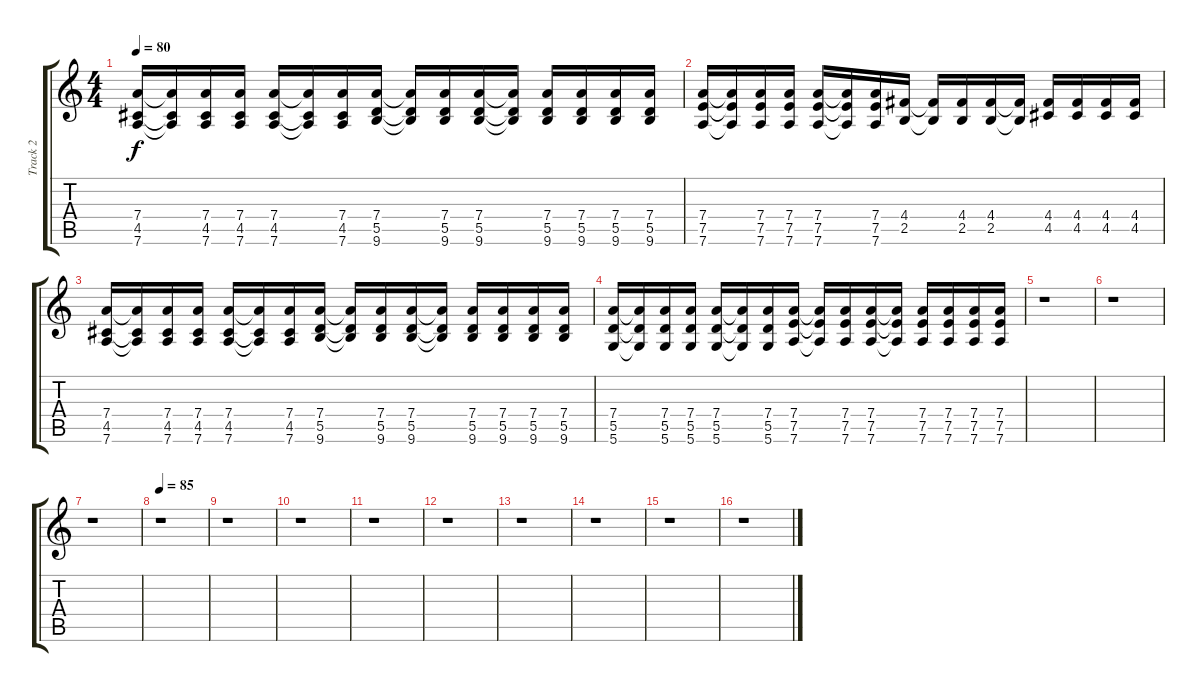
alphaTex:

\track ("Track 2" "Track 2") {instrument distortionguitar}
\staff {score tabs}
\tuning (E4 B3 G3 D3 A2 D2) {hide}
\ts (4 4)
\tempo 80
\clef g2
\ks c
(7.4 4.5 7.6).16{dy f} (7.4{t} 4.5{t} 7.6{t}).16 (7.4 4.5 7.6).16 (7.4 4.5 7.6).16 (7.4 4.5 7.6).16 (7.4{t} 4.5{t} 7.6{t}).16 (7.4 4.5 7.6).16 (7.4 5.5 9.6).16 (7.4{t} 5.5{t} 9.6{t}).16 (7.4 5.5 9.6).16 (7.4 5.5 9.6).16 (7.4{t} 5.5{t} 9.6{t}).16 (7.4 5.5 9.6).16 (7.4 5.5 9.6).16 (7.4 5.5 9.6).16 (7.4 5.5 9.6).16 |
(7.4 7.5 7.6).16 (7.4{t} 7.5{t} 7.6{t}).16 (7.4 7.5 7.6).16 (7.4 7.5 7.6).16 (7.4 7.5 7.6).16 (7.4{t} 7.5{t} 7.6{t}).16 (7.4 7.5 7.6).16 (4.4 2.5).16 (4.4{t} 2.5{t}).16 (4.4 2.5).16 (4.4 2.5).16 (4.4{t} 2.5{t}).16 (4.4 4.5).16 (4.4 4.5).16 (4.4 4.5).16 (4.4 4.5).16 |
(7.4 4.5 7.6).16 (7.4{t} 4.5{t} 7.6{t}).16 (7.4 4.5 7.6).16 (7.4 4.5 7.6).16 (7.4 4.5 7.6).16 (7.4{t} 4.5{t} 7.6{t}).16 (7.4 4.5 7.6).16 (7.4 5.5 9.6).16 (7.4{t} 5.5{t} 9.6{t}).16 (7.4 5.5 9.6).16 (7.4 5.5 9.6).16 (7.4{t} 5.5{t} 9.6{t}).16 (7.4 5.5 9.6).16 (7.4 5.5 9.6).16 (7.4 5.5 9.6).16 (7.4 5.5 9.6).16 |
(7.4 5.5 5.6).16 (7.4{t} 5.5{t} 5.6{t}).16 (7.4 5.5 5.6).16 (7.4 5.5 5.6).16 (7.4 5.5 5.6).16 (7.4{t} 5.5{t} 5.6{t}).16 (7.4 5.5 5.6).16 (7.4 7.5 7.6).16 (7.4{t} 7.5{t} 7.6{t}).16 (7.4 7.5 7.6).16 (7.4 7.5 7.6).16 (7.4{t} 7.5{t} 7.6{t}).16 (7.4 7.5 7.6).16 (7.4 7.5 7.6).16 (7.4 7.5 7.6).16 (7.4 7.5 7.6).16 |
r.1 |
r.1 |
r.1 |
\tempo 85
r.1 |
r.1 |
r.1 |
r.1 |
r.1 |
r.1 |
r.1 |
r.1 |
r.1
